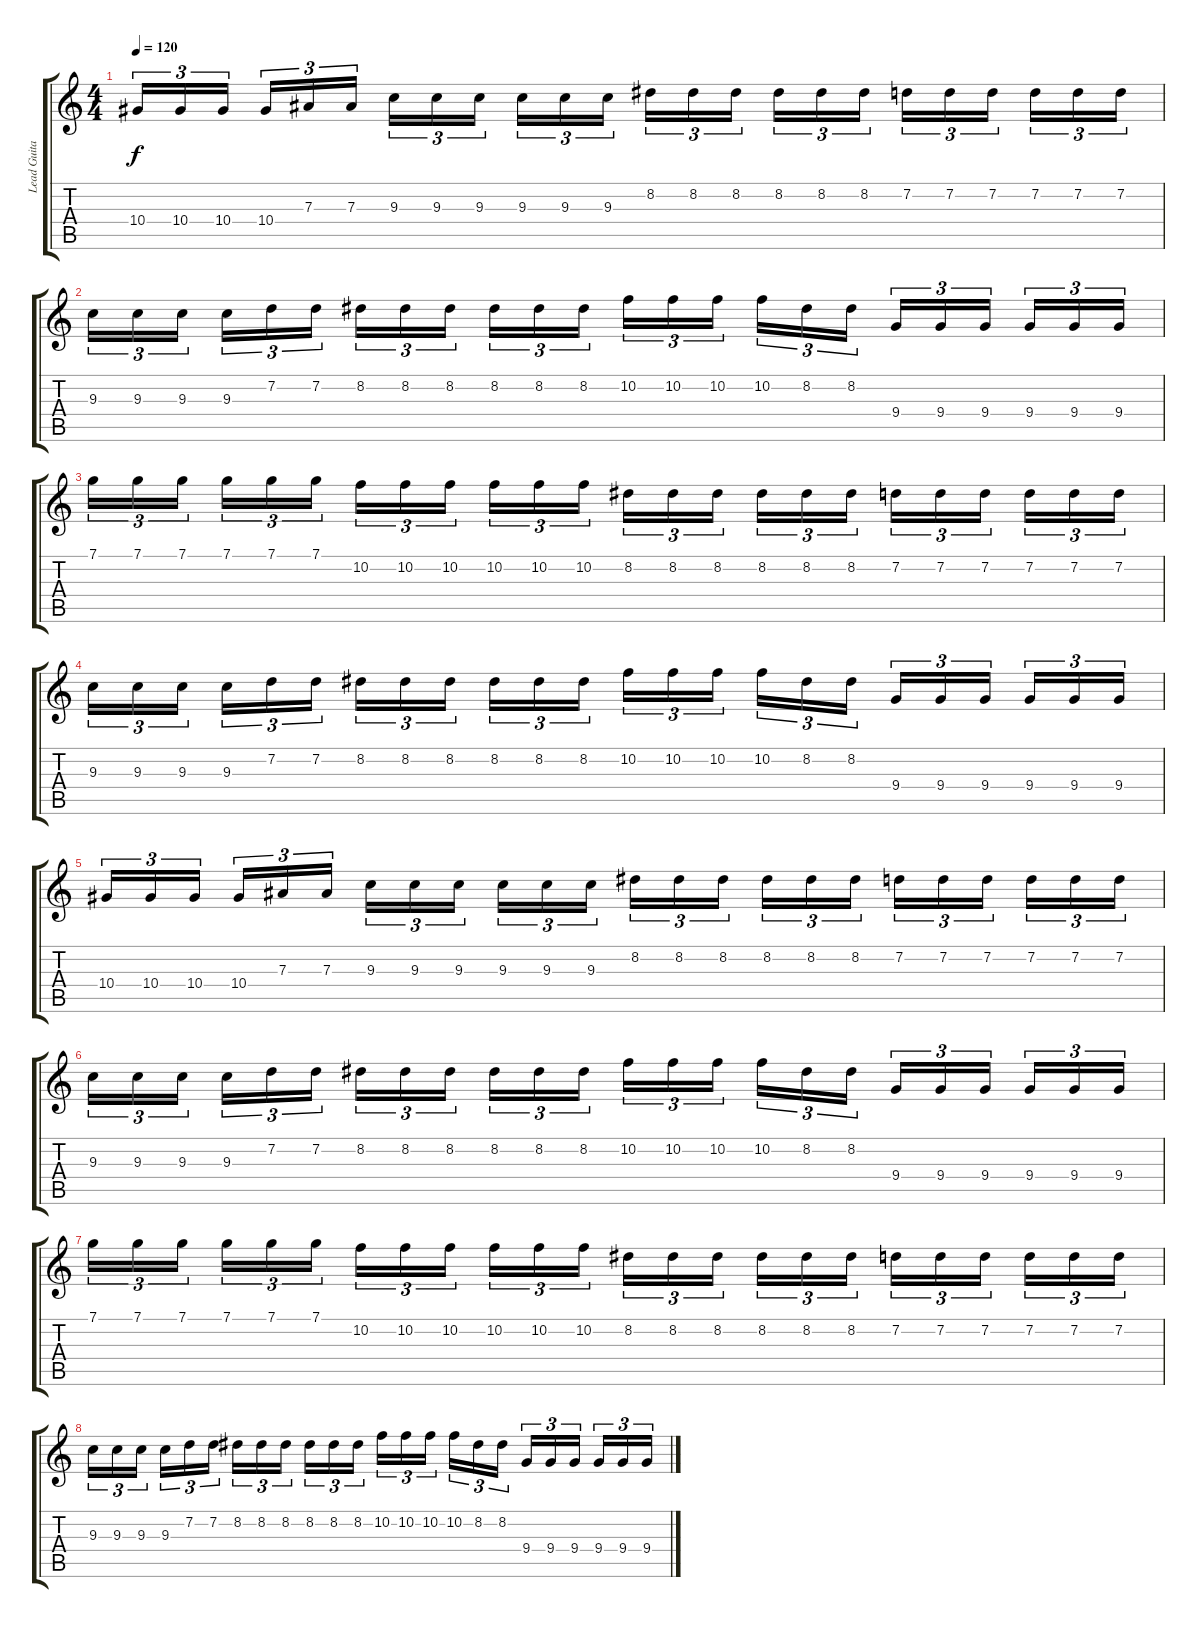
\track ("Lead Guitar" "Lead Guita") {instrument overdrivenguitar}
\staff {score tabs}
\tuning (C4 G3 Eb3 Bb2 F2 C2) {hide}
\ts (4 4)
\tempo 120
\clef g2
\ks c
10.4.16{tu (3 2) dy f} 10.4.16{tu (3 2)} 10.4.16{tu (3 2)} 10.4.16{tu (3 2)} 7.3.16{tu (3 2)} 7.3.16{tu (3 2)} 9.3.16{tu (3 2)} 9.3.16{tu (3 2)} 9.3.16{tu (3 2)} 9.3.16{tu (3 2)} 9.3.16{tu (3 2)} 9.3.16{tu (3 2)} 8.2.16{tu (3 2)} 8.2.16{tu (3 2)} 8.2.16{tu (3 2)} 8.2.16{tu (3 2)} 8.2.16{tu (3 2)} 8.2.16{tu (3 2)} 7.2.16{tu (3 2)} 7.2.16{tu (3 2)} 7.2.16{tu (3 2)} 7.2.16{tu (3 2)} 7.2.16{tu (3 2)} 7.2.16{tu (3 2)} |
9.3.16{tu (3 2)} 9.3.16{tu (3 2)} 9.3.16{tu (3 2)} 9.3.16{tu (3 2)} 7.2.16{tu (3 2)} 7.2.16{tu (3 2)} 8.2.16{tu (3 2)} 8.2.16{tu (3 2)} 8.2.16{tu (3 2)} 8.2.16{tu (3 2)} 8.2.16{tu (3 2)} 8.2.16{tu (3 2)} 10.2.16{tu (3 2)} 10.2.16{tu (3 2)} 10.2.16{tu (3 2)} 10.2.16{tu (3 2)} 8.2.16{tu (3 2)} 8.2.16{tu (3 2)} 9.4.16{tu (3 2)} 9.4.16{tu (3 2)} 9.4.16{tu (3 2)} 9.4.16{tu (3 2)} 9.4.16{tu (3 2)} 9.4.16{tu (3 2)} |
7.1.16{tu (3 2)} 7.1.16{tu (3 2)} 7.1.16{tu (3 2)} 7.1.16{tu (3 2)} 7.1.16{tu (3 2)} 7.1.16{tu (3 2)} 10.2.16{tu (3 2)} 10.2.16{tu (3 2)} 10.2.16{tu (3 2)} 10.2.16{tu (3 2)} 10.2.16{tu (3 2)} 10.2.16{tu (3 2)} 8.2.16{tu (3 2)} 8.2.16{tu (3 2)} 8.2.16{tu (3 2)} 8.2.16{tu (3 2)} 8.2.16{tu (3 2)} 8.2.16{tu (3 2)} 7.2.16{tu (3 2)} 7.2.16{tu (3 2)} 7.2.16{tu (3 2)} 7.2.16{tu (3 2)} 7.2.16{tu (3 2)} 7.2.16{tu (3 2)} |
9.3.16{tu (3 2)} 9.3.16{tu (3 2)} 9.3.16{tu (3 2)} 9.3.16{tu (3 2)} 7.2.16{tu (3 2)} 7.2.16{tu (3 2)} 8.2.16{tu (3 2)} 8.2.16{tu (3 2)} 8.2.16{tu (3 2)} 8.2.16{tu (3 2)} 8.2.16{tu (3 2)} 8.2.16{tu (3 2)} 10.2.16{tu (3 2)} 10.2.16{tu (3 2)} 10.2.16{tu (3 2)} 10.2.16{tu (3 2)} 8.2.16{tu (3 2)} 8.2.16{tu (3 2)} 9.4.16{tu (3 2)} 9.4.16{tu (3 2)} 9.4.16{tu (3 2)} 9.4.16{tu (3 2)} 9.4.16{tu (3 2)} 9.4.16{tu (3 2)} |
10.4.16{tu (3 2)} 10.4.16{tu (3 2)} 10.4.16{tu (3 2)} 10.4.16{tu (3 2)} 7.3.16{tu (3 2)} 7.3.16{tu (3 2)} 9.3.16{tu (3 2)} 9.3.16{tu (3 2)} 9.3.16{tu (3 2)} 9.3.16{tu (3 2)} 9.3.16{tu (3 2)} 9.3.16{tu (3 2)} 8.2.16{tu (3 2)} 8.2.16{tu (3 2)} 8.2.16{tu (3 2)} 8.2.16{tu (3 2)} 8.2.16{tu (3 2)} 8.2.16{tu (3 2)} 7.2.16{tu (3 2)} 7.2.16{tu (3 2)} 7.2.16{tu (3 2)} 7.2.16{tu (3 2)} 7.2.16{tu (3 2)} 7.2.16{tu (3 2)} |
9.3.16{tu (3 2)} 9.3.16{tu (3 2)} 9.3.16{tu (3 2)} 9.3.16{tu (3 2)} 7.2.16{tu (3 2)} 7.2.16{tu (3 2)} 8.2.16{tu (3 2)} 8.2.16{tu (3 2)} 8.2.16{tu (3 2)} 8.2.16{tu (3 2)} 8.2.16{tu (3 2)} 8.2.16{tu (3 2)} 10.2.16{tu (3 2)} 10.2.16{tu (3 2)} 10.2.16{tu (3 2)} 10.2.16{tu (3 2)} 8.2.16{tu (3 2)} 8.2.16{tu (3 2)} 9.4.16{tu (3 2)} 9.4.16{tu (3 2)} 9.4.16{tu (3 2)} 9.4.16{tu (3 2)} 9.4.16{tu (3 2)} 9.4.16{tu (3 2)} |
7.1.16{tu (3 2)} 7.1.16{tu (3 2)} 7.1.16{tu (3 2)} 7.1.16{tu (3 2)} 7.1.16{tu (3 2)} 7.1.16{tu (3 2)} 10.2.16{tu (3 2)} 10.2.16{tu (3 2)} 10.2.16{tu (3 2)} 10.2.16{tu (3 2)} 10.2.16{tu (3 2)} 10.2.16{tu (3 2)} 8.2.16{tu (3 2)} 8.2.16{tu (3 2)} 8.2.16{tu (3 2)} 8.2.16{tu (3 2)} 8.2.16{tu (3 2)} 8.2.16{tu (3 2)} 7.2.16{tu (3 2)} 7.2.16{tu (3 2)} 7.2.16{tu (3 2)} 7.2.16{tu (3 2)} 7.2.16{tu (3 2)} 7.2.16{tu (3 2)} |
9.3.16{tu (3 2)} 9.3.16{tu (3 2)} 9.3.16{tu (3 2)} 9.3.16{tu (3 2)} 7.2.16{tu (3 2)} 7.2.16{tu (3 2)} 8.2.16{tu (3 2)} 8.2.16{tu (3 2)} 8.2.16{tu (3 2)} 8.2.16{tu (3 2)} 8.2.16{tu (3 2)} 8.2.16{tu (3 2)} 10.2.16{tu (3 2)} 10.2.16{tu (3 2)} 10.2.16{tu (3 2)} 10.2.16{tu (3 2)} 8.2.16{tu (3 2)} 8.2.16{tu (3 2)} 9.4.16{tu (3 2)} 9.4.16{tu (3 2)} 9.4.16{tu (3 2)} 9.4.16{tu (3 2)} 9.4.16{tu (3 2)} 9.4.16{tu (3 2)}
